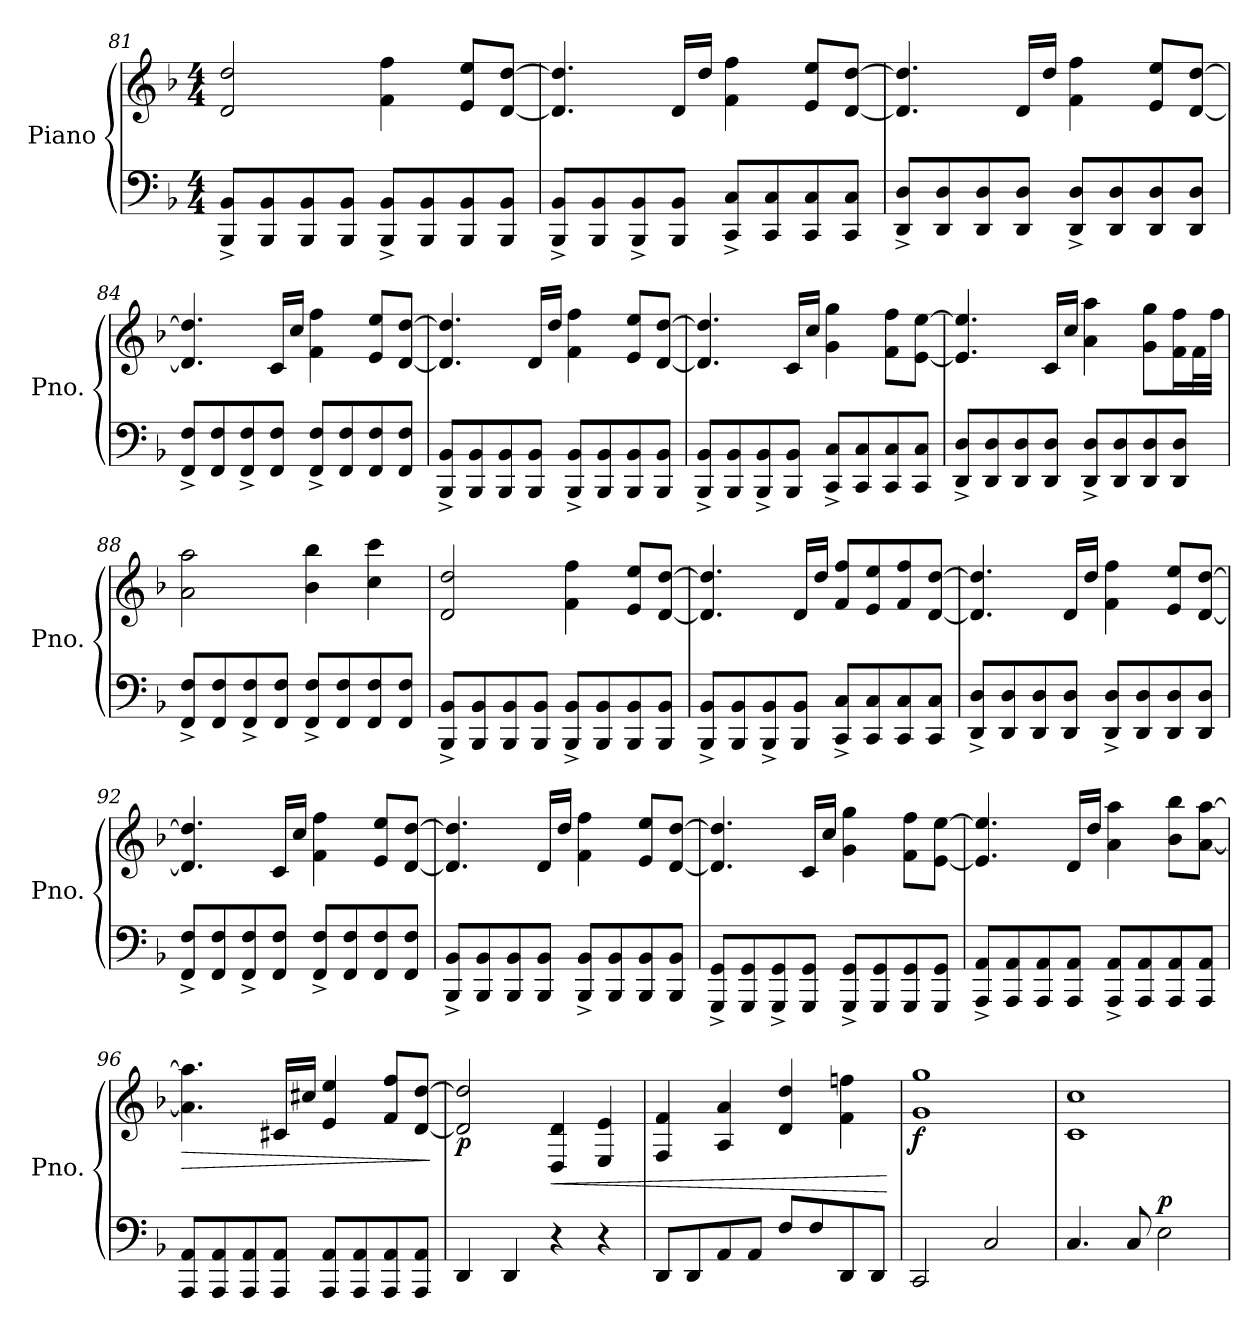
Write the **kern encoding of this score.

**kern	**kern	**dynam
*part1	*part1	*part1
*staff2	*staff1	*staff1/2
*I"Piano	*	*
*I'Pno.	*	*
!!LO:LB:g=z
*clefF4	*clefG2	*
*k[b-]	*k[b-]	*
*M4/4	*M4/4	*
=81	=81	=81
8BBB-/^ 8BB-/^L	2d/ 2dd/	.
8BBB-/ 8BB-/	.	.
8BBB-/ 8BB-/	.	.
8BBB-/ 8BB-/J	.	.
8BBB-/^ 8BB-/^L	4f\ 4ff\	.
8BBB-/ 8BB-/	.	.
8BBB-/ 8BB-/	8e/ 8ee/L	.
8BBB-/ 8BB-/J	[8d/ [8dd/J	.
=82	=82	=82
8BBB-/^ 8BB-/^L	4.d/] 4.dd/]	.
8BBB-/ 8BB-/	.	.
8BBB-/^ 8BB-/^	.	.
8BBB-/ 8BB-/J	16d/LL	.
.	16dd/JJ	.
8CC/^ 8C/^L	4f\ 4ff\	.
8CC/ 8C/	.	.
8CC/ 8C/	8e/ 8ee/L	.
8CC/ 8C/J	[8d/ [8dd/J	.
=83	=83	=83
8DD/^ 8D/^L	4.d/] 4.dd/]	.
8DD/ 8D/	.	.
8DD/ 8D/	.	.
8DD/ 8D/J	16d/LL	.
.	16dd/JJ	.
8DD/^ 8D/^L	4f\ 4ff\	.
8DD/ 8D/	.	.
8DD/ 8D/	8e/ 8ee/L	.
8DD/ 8D/J	[8d/ [8dd/J	.
=84	=84	=84
8FF/^ 8F/^L	4.d/] 4.dd/]	.
8FF/ 8F/	.	.
8FF/^ 8F/^	.	.
8FF/ 8F/J	16c/LL	.
.	16cc/JJ	.
8FF/^ 8F/^L	4f\ 4ff\	.
8FF/ 8F/	.	.
8FF/ 8F/	8e/ 8ee/L	.
8FF/ 8F/J	[8d/ [8dd/J	.
!!LO:LB:g=z
=85	=85	=85
8BBB-/^ 8BB-/^L	4.d/] 4.dd/]	.
8BBB-/ 8BB-/	.	.
8BBB-/ 8BB-/	.	.
8BBB-/ 8BB-/J	16d/LL	.
.	16dd/JJ	.
8BBB-/^ 8BB-/^L	4f\ 4ff\	.
8BBB-/ 8BB-/	.	.
8BBB-/ 8BB-/	8e/ 8ee/L	.
8BBB-/ 8BB-/J	[8d/ [8dd/J	.
=86	=86	=86
8BBB-/^ 8BB-/^L	4.d/] 4.dd/]	.
8BBB-/ 8BB-/	.	.
8BBB-/^ 8BB-/^	.	.
8BBB-/ 8BB-/J	16c/LL	.
.	16cc/JJ	.
8CC/^ 8C/^L	4g\ 4gg\	.
8CC/ 8C/	.	.
8CC/ 8C/	8f\ 8ff\L	.
8CC/ 8C/J	[8e\ [8ee\J	.
=87	=87	=87
8DD/^ 8D/^L	4.e/] 4.ee/]	.
8DD/ 8D/	.	.
8DD/ 8D/	.	.
8DD/ 8D/J	16c/LL	.
.	16cc/JJ	.
8DD/^ 8D/^L	4a\ 4aa\	.
8DD/ 8D/	.	.
8DD/ 8D/	8g\ 8gg\L	.
8DD/ 8D/J	16f\ 16ff\L	.
.	32f\L	.
.	32ff\JJJ	.
=88	=88	=88
8FF/^ 8F/^L	2a\ 2aa\	.
8FF/ 8F/	.	.
8FF/^ 8F/^	.	.
8FF/ 8F/J	.	.
8FF/^ 8F/^L	4b-\ 4bb-\	.
8FF/ 8F/	.	.
8FF/ 8F/	4cc\ 4ccc\	.
8FF/ 8F/J	.	.
!!LO:LB:g=z
=89	=89	=89
8BBB-/^ 8BB-/^L	2d/ 2dd/	.
8BBB-/ 8BB-/	.	.
8BBB-/ 8BB-/	.	.
8BBB-/ 8BB-/J	.	.
8BBB-/^ 8BB-/^L	4f\ 4ff\	.
8BBB-/ 8BB-/	.	.
8BBB-/ 8BB-/	8e/ 8ee/L	.
8BBB-/ 8BB-/J	[8d/ [8dd/J	.
=90	=90	=90
8BBB-/^ 8BB-/^L	4.d/] 4.dd/]	.
8BBB-/ 8BB-/	.	.
8BBB-/^ 8BB-/^	.	.
8BBB-/ 8BB-/J	16d/LL	.
.	16dd/JJ	.
8CC/^ 8C/^L	8f/ 8ff/L	.
8CC/ 8C/	8e/ 8ee/	.
8CC/ 8C/	8f/ 8ff/	.
8CC/ 8C/J	[8d/ [8dd/J	.
=91	=91	=91
8DD/^ 8D/^L	4.d/] 4.dd/]	.
8DD/ 8D/	.	.
8DD/ 8D/	.	.
8DD/ 8D/J	16d/LL	.
.	16dd/JJ	.
8DD/^ 8D/^L	4f\ 4ff\	.
8DD/ 8D/	.	.
8DD/ 8D/	8e/ 8ee/L	.
8DD/ 8D/J	[8d/ [8dd/J	.
=92	=92	=92
8FF/^ 8F/^L	4.d/] 4.dd/]	.
8FF/ 8F/	.	.
8FF/^ 8F/^	.	.
8FF/ 8F/J	16c/LL	.
.	16cc/JJ	.
8FF/^ 8F/^L	4f\ 4ff\	.
8FF/ 8F/	.	.
8FF/ 8F/	8e/ 8ee/L	.
8FF/ 8F/J	[8d/ [8dd/J	.
!!LO:PB:g=z
=93	=93	=93
8BBB-/^ 8BB-/^L	4.d/] 4.dd/]	.
8BBB-/ 8BB-/	.	.
8BBB-/ 8BB-/	.	.
8BBB-/ 8BB-/J	16d/LL	.
.	16dd/JJ	.
8BBB-/^ 8BB-/^L	4f\ 4ff\	.
8BBB-/ 8BB-/	.	.
8BBB-/ 8BB-/	8e/ 8ee/L	.
8BBB-/ 8BB-/J	[8d/ [8dd/J	.
=94	=94	=94
8GGG/^ 8GG/^L	4.d/] 4.dd/]	.
8GGG/ 8GG/	.	.
8GGG/^ 8GG/^	.	.
8GGG/ 8GG/J	16c/LL	.
.	16cc/JJ	.
8GGG/^ 8GG/^L	4g\ 4gg\	.
8GGG/ 8GG/	.	.
8GGG/ 8GG/	8f\ 8ff\L	.
8GGG/ 8GG/J	[8e\ [8ee\J	.
=95	=95	=95
8AAA/^ 8AA/^L	4.e/] 4.ee/]	.
8AAA/ 8AA/	.	.
8AAA/ 8AA/	.	.
8AAA/ 8AA/J	16d/LL	.
.	16dd/JJ	.
8AAA/^ 8AA/^L	4a\ 4aa\	.
8AAA/ 8AA/	.	.
8AAA/ 8AA/	8b-\ 8bb-\L	.
8AAA/ 8AA/J	[8a\ [8aa\J	.
!!LO:LB:g=z
=96	=96	=96
!	!	!LO:HP:b
8AAA/ 8AA/L	4.a\] 4.aa\]	>
8AAA/ 8AA/	.	.
8AAA/ 8AA/	.	.
8AAA/ 8AA/J	16c#X/LL	.
.	16cc#X/JJ	.
8AAA/ 8AA/L	4e/ 4ee/	.
8AAA/ 8AA/	.	.
8AAA/ 8AA/	8f/ 8ff/L	.
8AAA/ 8AA/J	[8d/ [8dd/J	.
.	.	]
=97	=97	=97
!	!	!LO:DY:b
4DD/	2d/] 2dd/]	p
4DD/	.	.
!	!	!LO:HP:b
4r	4D/ 4d/	<
4r	4E/ 4e/	.
=98	=98	=98
8DD/L	4F/ 4f/	.
8DD/	.	.
8AA/	4A/ 4a/	.
8AA/J	.	.
8F/L	4d/ 4dd/	.
8F/	.	.
8DD/	4f\ 4ffn\	.
8DD/J	.	.
.	.	[
=99	=99	=99
!	!	!LO:DY:b
2CC/	1g 1gg	f
2C/	.	.
=100	=100	=100
4.C/	1c 1cc	.
8C/	.	.
!	!	!LO:DY:a=2
2E\	.	p
=	=	=
*-	*-	*-
